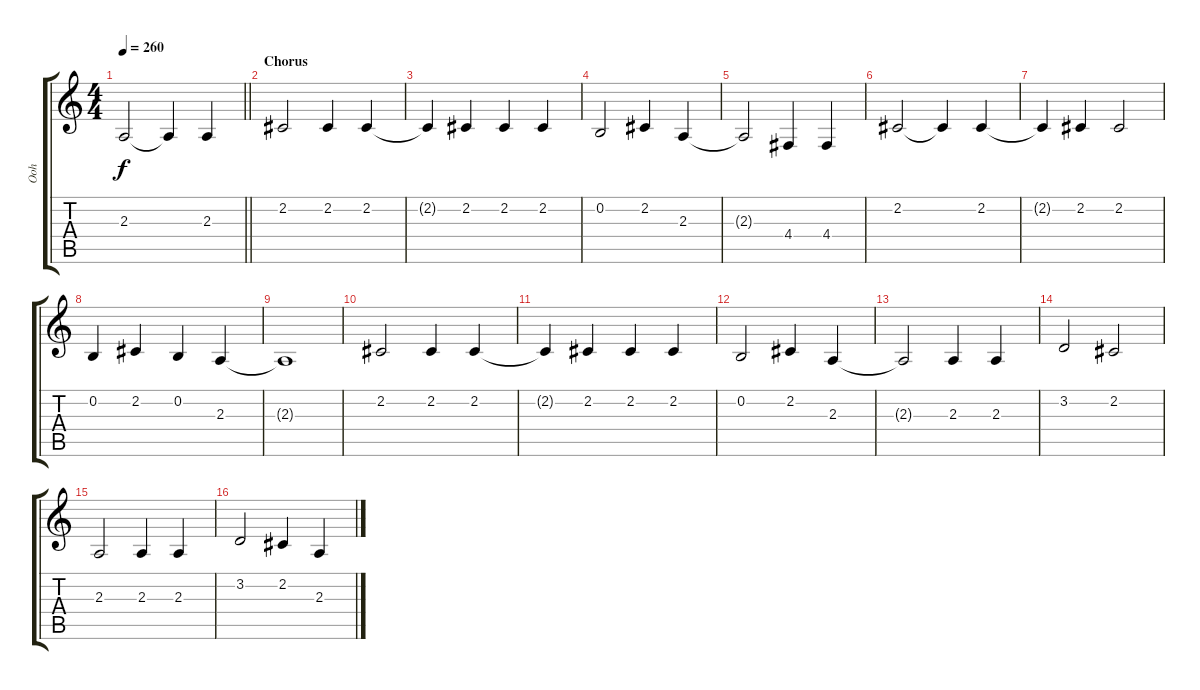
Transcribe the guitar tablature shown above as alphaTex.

\track ("Ooh" "Ooh") {instrument oboe}
\staff {score tabs}
\tuning (E4 B3 G3 D3 A2 E2) {hide}
\ts (4 4)
\tempo 260
\clef g2
\barLineRight lightlight
\ks c
2.3{t}.2{dy f} 2.3{t}.4 2.3.4 |
\section ("" "Chorus")
2.2.2 2.2.4 2.2.4 |
2.2{t}.4 2.2.4 2.2.4 2.2.4 |
0.2.2 2.2.4 2.3.4 |
2.3{t}.2 4.4.4 4.4.4 |
2.2.2 2.2{t}.4 2.2.4 |
2.2{t}.4 2.2.4 2.2.2 |
0.2.4 2.2.4 0.2.4 2.3.4 |
2.3{t}.1 |
2.2.2 2.2.4 2.2.4 |
2.2{t}.4 2.2.4 2.2.4 2.2.4 |
0.2.2 2.2.4 2.3.4 |
2.3{t}.2 2.3.4 2.3.4 |
3.2.2 2.2.2 |
2.3.2 2.3.4 2.3.4 |
3.2.2 2.2.4 2.3.4
